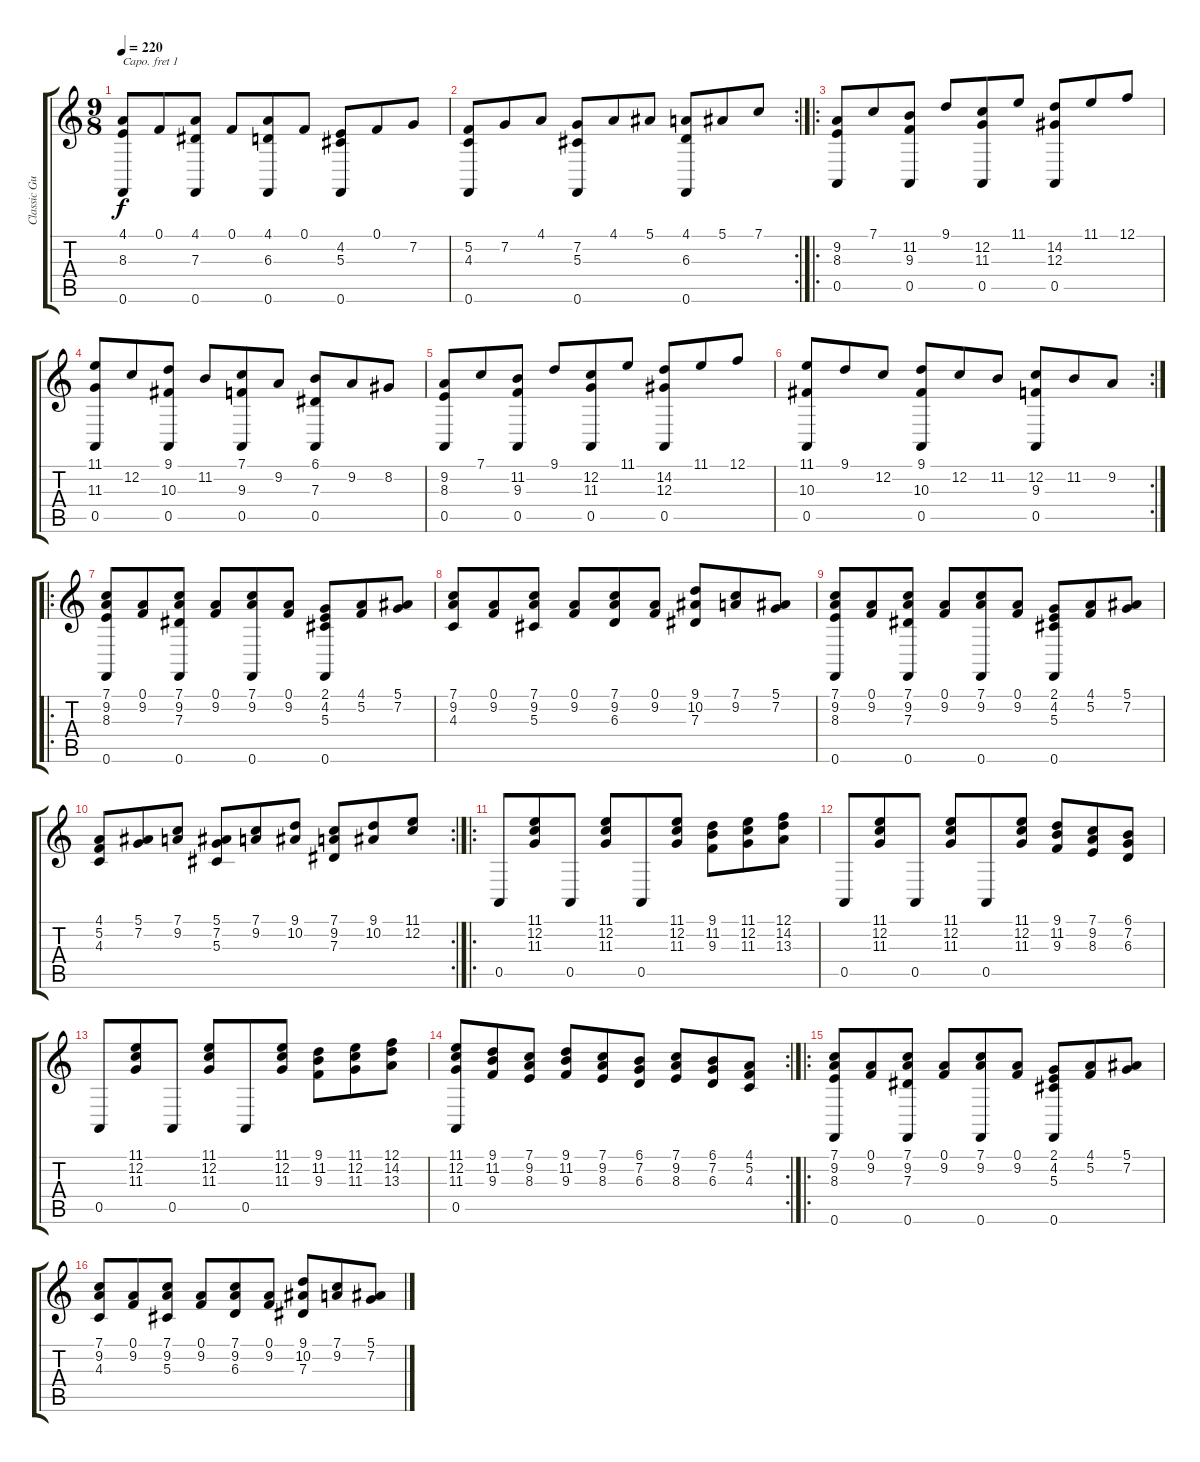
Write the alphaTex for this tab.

\track ("Classic Guitar" "Classic Gu") {instrument acousticgrandpiano}
\staff {score tabs}
\capo 1
\tuning (E4 B3 G3 D3 Ab2 E2) {hide}
\ts (9 8)
\tempo 220
\clef g2
\ks c
(4.1 8.3 0.6).8{dy f} 0.1.8 (4.1 7.3 0.6).8 0.1.8 (4.1 6.3 0.6).8 0.1.8 (4.2 5.3 0.6).8 0.1.8 7.2.8 |
\rc 2
(5.2 4.3 0.6).8 7.2.8 4.1.8 (7.2 5.3 0.6).8 4.1.8 5.1.8 (4.1 6.3 0.6).8 5.1.8 7.1.8 |
\ro
(9.2 8.3 0.5).8 7.1.8 (11.2 9.3 0.5).8 9.1.8 (12.2 11.3 0.5).8 11.1.8 (14.2 12.3 0.5).8 11.1.8 12.1.8 |
(11.1 11.3 0.5).8 12.2.8 (9.1 10.3 0.5).8 11.2.8 (7.1 9.3 0.5).8 9.2.8 (6.1 7.3 0.5).8 9.2.8 8.2.8 |
(9.2 8.3 0.5).8 7.1.8 (11.2 9.3 0.5).8 9.1.8 (12.2 11.3 0.5).8 11.1.8 (14.2 12.3 0.5).8 11.1.8 12.1.8 |
\rc 2
(11.1 10.3 0.5).8 9.1.8 12.2.8 (9.1 10.3 0.5).8 12.2.8 11.2.8 (12.2 9.3 0.5).8 11.2.8 9.2.8 |
\ro
(7.1 9.2 8.3 0.6).8 (0.1 9.2).8 (7.1 9.2 7.3 0.6).8 (0.1 9.2).8 (7.1 9.2 0.6).8 (0.1 9.2).8 (2.1 4.2 5.3 0.6).8 (4.1 5.2).8 (5.1 7.2).8 |
(7.1 9.2 4.3).8 (0.1 9.2).8 (7.1 9.2 5.3).8 (0.1 9.2).8 (7.1 9.2 6.3).8 (0.1 9.2).8 (9.1 10.2 7.3).8 (7.1 9.2).8 (5.1 7.2).8 |
(7.1 9.2 8.3 0.6).8 (0.1 9.2).8 (7.1 9.2 7.3 0.6).8 (0.1 9.2).8 (7.1 9.2 0.6).8 (0.1 9.2).8 (2.1 4.2 5.3 0.6).8 (4.1 5.2).8 (5.1 7.2).8 |
\rc 2
(4.1 5.2 4.3).8 (5.1 7.2).8 (7.1 9.2).8 (5.1 7.2 5.3).8 (7.1 9.2).8 (9.1 10.2).8 (7.1 9.2 7.3).8 (9.1 10.2).8 (11.1 12.2).8 |
\ro
0.5.8 (11.1 12.2 11.3).8 0.5.8 (11.1 12.2 11.3).8 0.5.8 (11.1 12.2 11.3).8 (9.1 11.2 9.3).8 (11.1 12.2 11.3).8 (12.1 14.2 13.3).8 |
0.5.8 (11.1 12.2 11.3).8 0.5.8 (11.1 12.2 11.3).8 0.5.8 (11.1 12.2 11.3).8 (9.1 11.2 9.3).8 (7.1 9.2 8.3).8 (6.1 7.2 6.3).8 |
0.5.8 (11.1 12.2 11.3).8 0.5.8 (11.1 12.2 11.3).8 0.5.8 (11.1 12.2 11.3).8 (9.1 11.2 9.3).8 (11.1 12.2 11.3).8 (12.1 14.2 13.3).8 |
\rc 2
(11.1 12.2 11.3 0.5).8 (9.1 11.2 9.3).8 (7.1 9.2 8.3).8 (9.1 11.2 9.3).8 (7.1 9.2 8.3).8 (6.1 7.2 6.3).8 (7.1 9.2 8.3).8 (6.1 7.2 6.3).8 (4.1 5.2 4.3).8 |
\ro
(7.1 9.2 8.3 0.6).8 (0.1 9.2).8 (7.1 9.2 7.3 0.6).8 (0.1 9.2).8 (7.1 9.2 0.6).8 (0.1 9.2).8 (2.1 4.2 5.3 0.6).8 (4.1 5.2).8 (5.1 7.2).8 |
(7.1 9.2 4.3).8 (0.1 9.2).8 (7.1 9.2 5.3).8 (0.1 9.2).8 (7.1 9.2 6.3).8 (0.1 9.2).8 (9.1 10.2 7.3).8 (7.1 9.2).8 (5.1 7.2).8
